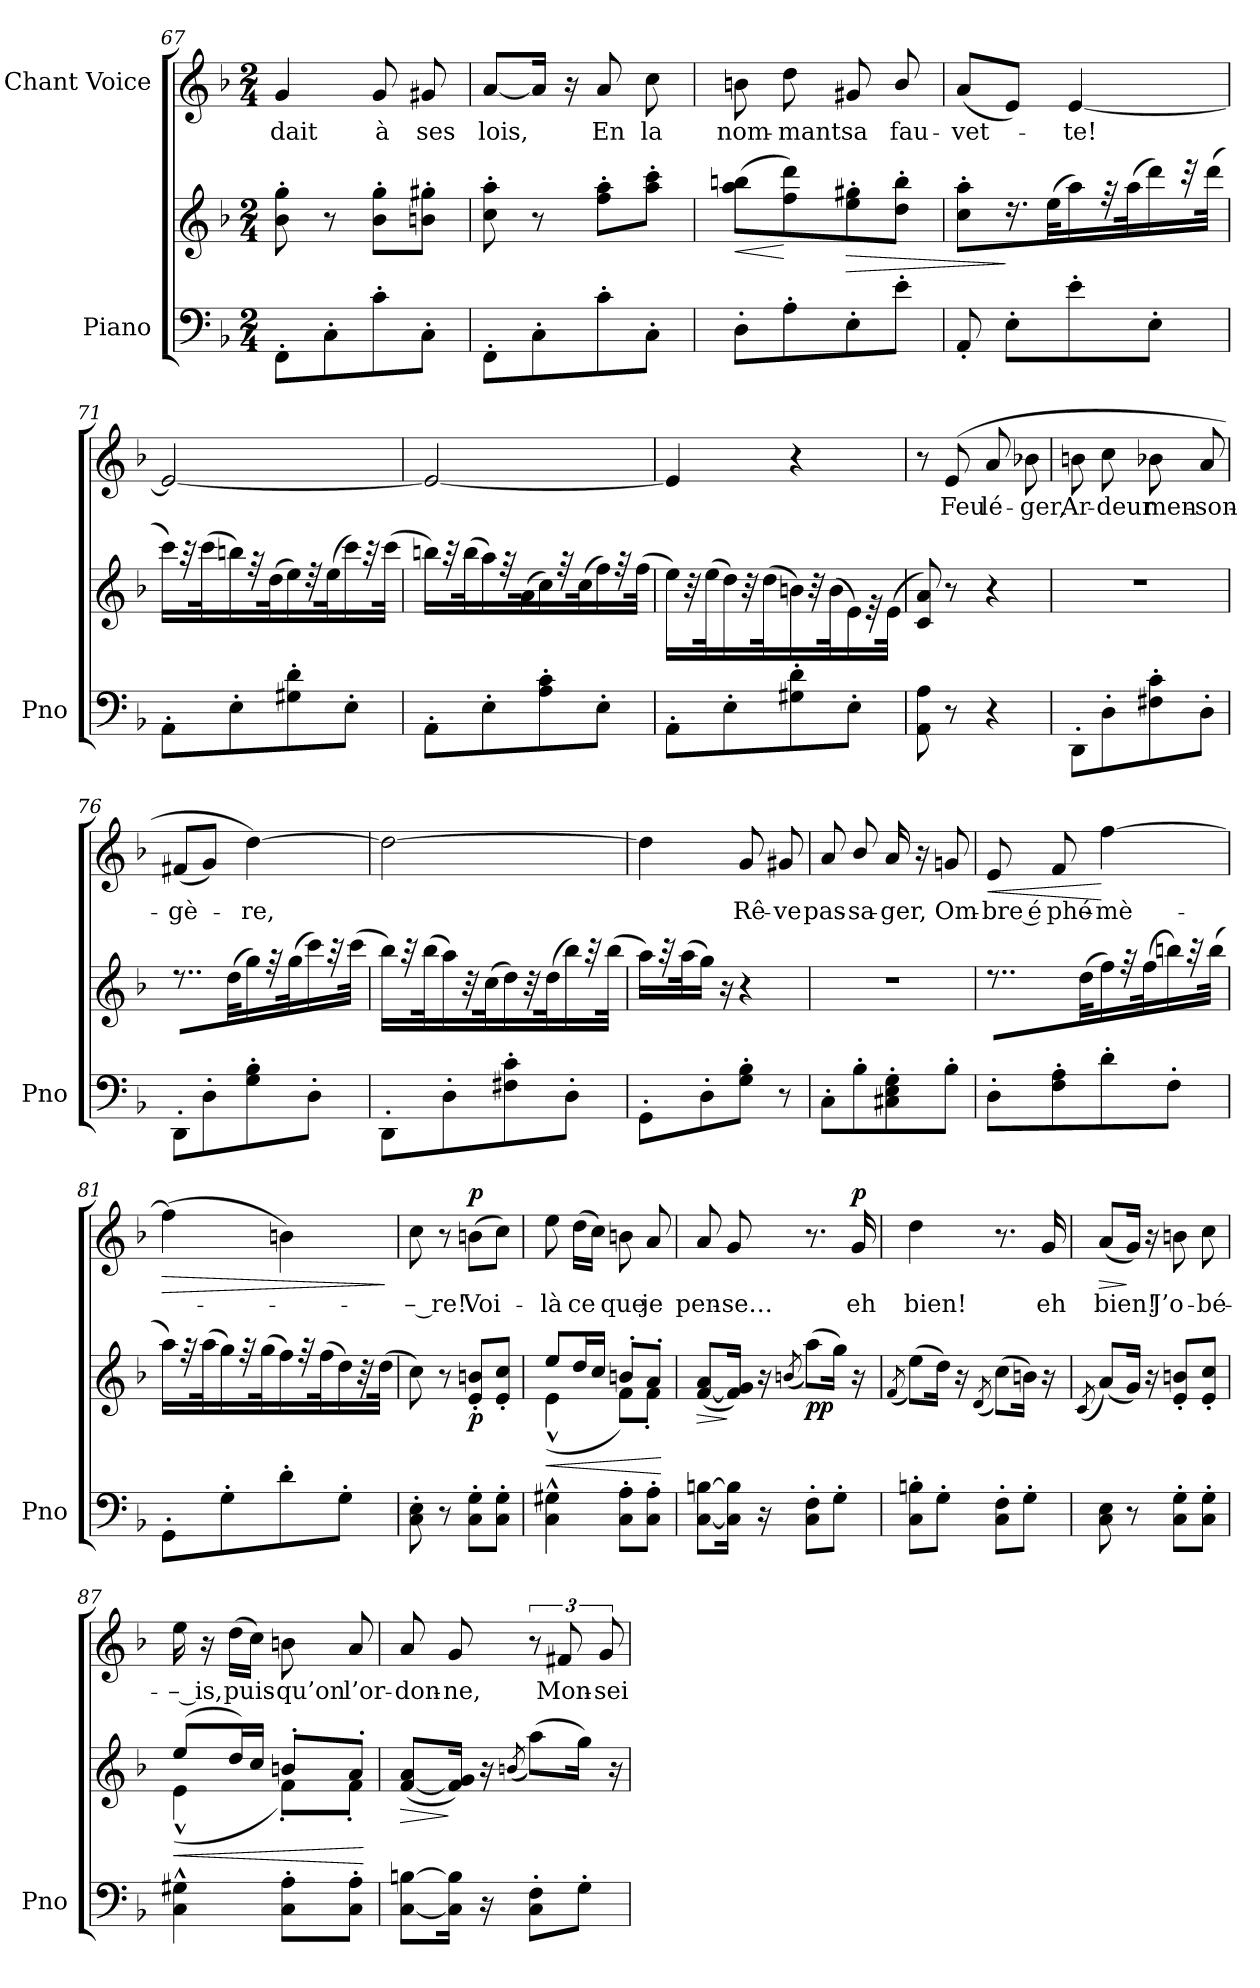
**kern	**kern	**dynam	**kern	**text	**dynam
*part2	*part2	*part2	*part1	*part1	*part1
*staff3	*staff2	*staff2/3	*staff1	*staff1	*staff1
*I"Piano	*	*	*I"Chant Voice	*	*
*I'Pno	*	*	*	*	*
*clefF4	*clefG2	*	*clefG2	*	*
*k[b-]	*k[b-]	*	*k[b-]	*	*
*M2/4	*M2/4	*	*M2/4	*	*
=67	=67	=67	=67	=67	=67
!	!	!	!	!LO:LY:b	!
8FF'\L	8b-\' 8gg\'	.	4g/	-dait	.
8C'\	8r	.	.	.	.
!	!	!	!	!LO:LY:b	!
8c'\	8b-\' 8gg\'L	.	8g/	à	.
!	!	!	!	!LO:LY:b	!
8C'\J	8bn\' 8gg#X\'J	.	8g#X/	ses	.
=68	=68	=68	=68	=68	=68
!	!	!	!	!LO:LY:b	!
8FF'\L	8cc\' 8aa\'	.	[8a/L	lois,	.
8C'\	8r	.	16a/Jk]	.	.
.	.	.	16r	.	.
!	!	!	!	!LO:LY:b	!
8c'\	8ff\' 8aa\'L	.	8a/	En	.
!	!	!	!	!LO:LY:b	!
8C'\J	8aa\' 8ccc\'J	.	8cc\	la	.
=69	=69	=69	=69	=69	=69
!	!	!LO:HP:b	!	!LO:LY:b	!
8D'\L	(8aa\ 8bbn\L	<	8bn\	nom-	.
!	!	!	!	!LO:LY:b	!
8A'\	8ff\ 8ddd\)	[	8dd\	-mant	.
!	!	!LO:HP:b	!	!LO:LY:b	!
8E'\	8ee\' 8gg#X\'	>	8g#X/	sa	.
!	!	!	!	!LO:LY:b	!
8e'\J	8dd\' 8bb\'J	.	8b/	fau-	.
=70	=70	=70	=70	=70	=70
!	!	!	!	!LO:LY:b	!
8AA'/	8cc\' 8aa\'	.	(8a/L	-vet-	.
8E'\L	16.r	]	8e/J)	.	.
.	(32ee\	.	.	.	.
!	!	!	!	!LO:LY:b	!
8e'\	16aa\LL)	.	[4e/	-te!	.
.	32r	.	.	.	.
.	(32aa\J	.	.	.	.
8E'\J	16ddd\)	.	.	.	.
.	32r	.	.	.	.
.	(32ddd\JJJ	.	.	.	.
!!LO:PB:g=z
=71	=71	=71	=71	=71	=71
8AA'\L	16ccc\LL)	.	2e/_	.	.
.	32r	.	.	.	.
.	(32ccc\J	.	.	.	.
8E'\	16bbn\)	.	.	.	.
.	32r	.	.	.	.
.	(32dd\JJJ	.	.	.	.
8G#X\' 8d\'	16ee\LL)	.	.	.	.
.	32r	.	.	.	.
.	(32ee\J	.	.	.	.
8E'\J	16ccc\)	.	.	.	.
.	32r	.	.	.	.
.	(32ccc\JJJ	.	.	.	.
=72	=72	=72	=72	=72	=72
8AA'\L	16bbn\LL)	.	2e/_	.	.
.	32r	.	.	.	.
.	(32bb\J	.	.	.	.
8E'\	16aa\)	.	.	.	.
.	32r	.	.	.	.
.	(32a\JJJ	.	.	.	.
8A\' 8c\'	16cc\LL)	.	.	.	.
.	32r	.	.	.	.
.	(32cc\J	.	.	.	.
8E'\J	16ff\)	.	.	.	.
.	32r	.	.	.	.
.	(32ff\JJJ	.	.	.	.
!!LO:LB:g=z
=73	=73	=73	=73	=73	=73
8AA'\L	16ee\LL)	.	4e/]	.	.
.	32r	.	.	.	.
.	(>32ee\J	.	.	.	.
8E'\	16dd\)	.	.	.	.
.	32r	.	.	.	.
.	(32dd\JJJ	.	.	.	.
8G#X\' 8d\'	16bn\LL)	.	4r	.	.
.	32r	.	.	.	.
.	(32b\J	.	.	.	.
8E'\J	16e\)	.	.	.	.
.	32r	.	.	.	.
.	(32e\JJJ	.	.	.	.
!!LO:PB:g=z
=74	=74	=74	=74	=74	=74
8AA\ 8A\	8c/ 8a/)	.	8r	.	.
!	!	!	!	!LO:LY:b	!
8r	8r	.	(8e/	Feu	.
!	!	!	!	!LO:LY:b	!
4r	4r	.	8a/	lé-	.
!	!	!	!	!LO:LY:b	!
.	.	.	8b-X\	-ger,	.
=75	=75	=75	=75	=75	=75
!	!	!LO:DY:b	!	!LO:LY:b	!
!	!	!LO:DY:n=1:b	!	!	!
8DD'\L	2r	other-dynamics pp	8bn\	Ar-	.
!	!	!	!	!LO:LY:b	!
8D'\	.	.	8cc\	-deur	.
!	!	!	!	!LO:LY:b	!
8F#X\' 8c\'	.	.	8b-X\	men-	.
!	!	!	!	!LO:LY:b	!
8D'\J	.	.	8a/	-son-	.
=76	=76	=76	=76	=76	=76
!	!	!	!	!LO:LY:b	!
8DD'>\L	8..r	.	(8f#X/L	-gè-	.
8D'>\	.	.	8g/J)	.	.
.	(32dd\	.	.	.	.
!	!	!	!	!LO:LY:b	!
8G\'> 8B-\'>	16gg\LL)	.	[4dd\)	-re,	.
.	32r	.	.	.	.
.	(32gg\J	.	.	.	.
8D'>\J	16ccc\)	.	.	.	.
.	32r	.	.	.	.
.	(32ccc\JJJ	.	.	.	.
!!LO:LB:g=z
=77	=77	=77	=77	=77	=77
8DD'>\L	16bb-\LL)	.	2dd\_	.	.
.	32r	.	.	.	.
.	(32bb-\J	.	.	.	.
8D'>\	16aa\)	.	.	.	.
.	32r	.	.	.	.
.	(32cc\JJJ	.	.	.	.
8F#X\'> 8c\'>	16dd\LL)	.	.	.	.
.	32r	.	.	.	.
.	(32dd\J	.	.	.	.
8D'>\J	16bb-\)	.	.	.	.
.	32r	.	.	.	.
.	(32bb-\JJJ	.	.	.	.
!!LO:LB:g=z
=78	=78	=78	=78	=78	=78
8GG'\L	16aa\LL)	.	4dd\]	.	.
.	32r	.	.	.	.
.	(32aa\J	.	.	.	.
8D'\	16gg\JJ)	.	.	.	.
.	16r	.	.	.	.
!	!	!	!	!LO:LY:b	!
8G\' 8B-\'J	4r	.	8g/	Rê-	.
!	!	!	!	!LO:LY:b	!
8r	.	.	8g#X/	-ve	.
=79	=79	=79	=79	=79	=79
!	!	!	!	!LO:LY:b	!
8C'\L	2r	.	8a/	pas-	.
!	!	!	!	!LO:LY:b	!
8B-'\	.	.	8b-/	-sa-	.
!	!	!	!	!LO:LY:b	!
8C#X\' 8E\' 8G\'	.	.	16a/	-ger,	.
.	.	.	16r	.	.
!	!	!	!	!LO:LY:b	!
8B-'\J	.	.	8gn/	Om-	.
=80	=80	=80	=80	=80	=80
!	!	!	!	!LO:LY:b	!LO:HP:b
8D'\L	8..r	.	8e/	bre é	<
!	!	!	!	!LO:LY:b	!
8F\' 8A\'	.	.	8f/	-phé-	.
.	(32dd\	.	.	.	.
!	!	!	!	!LO:LY:b	!
8d'\	16ff\LL)	.	[4ff\	-mè-	[
.	32r	.	.	.	.
.	(32ff\J	.	.	.	.
8F'\J	16bbn\)	.	.	.	.
.	32r	.	.	.	.
.	(32bb\JJJ	.	.	.	.
!!LO:LB:g=z
=81	=81	=81	=81	=81	=81
!	!	!	!	!	!LO:HP:b
8GG'\L	16aa\LL)	.	(4ff\]	.	>
.	32r	.	.	.	.
.	(32aa\J	.	.	.	.
8G'\	16gg\)	.	.	.	.
.	32r	.	.	.	.
.	(32gg\JJJ	.	.	.	.
8d'\	16ff\LL)	.	4bn\)	.	.
.	32r	.	.	.	.
.	(32ff\J	.	.	.	.
8G'\J	16dd\)	.	.	.	.
.	32r	.	.	.	.
.	(32dd\JJJ	.	.	.	.
.	.	.	.	.	]
!!LO:PB:g=z
=82	=82	=82	=82	=82	=82
!	!	!	!	!LO:LY:b	!
8C\' 8E\'	8cc\)	.	8cc\	-– re!	.
8r	8r	.	8r	.	.
!	!	!LO:DY:b	!	!LO:LY:b	!LO:DY:a
8C\' 8G\'L	8e/' 8bn/'L	p	(8bn\L	Voi-	p
8C\' 8G\'J	8e/' 8cc/'J	.	8cc\J)	.	.
=83	=83	=83	=83	=83	=83
!	!	!LO:HP:b	!	!LO:LY:b	!
*	*^	*	*	*	*
4C\^^ 4G#X\^^	8ee/L	(4e^^\	<	8ee\	-là	.
!	!	!	!	!	!LO:LY:b	!
.	16dd/L	.	.	(16dd\LL	ce	.
.	16cc/JJ	.	.	16cc\JJ)	.	.
!	!	!	!	!	!LO:LY:b	!
8C\' 8A\'L	8bn'/L	8f\L)	.	8bn\	que	.
!	!	!	!	!	!LO:LY:b	!
8C\' 8A\'J	8a'/J	8f'\J	.	8a/	je	.
*	*v	*v	*	*	*	*
.	.	[	.	.	.
=84	=84	=84	=84	=84	=84
!	!	!LO:HP:b	!	!LO:LY:b	!
[8C\ [8Bn\L	([<8f/ 8a/L	>	8a/	pen-	.
!	!	!	!	!LO:LY:b	!
16C\] 16B\]Jk	16f/] 16g/Jk)	]	8g/	-se…	.
16r	16r	.	.	.	.
.	(8qbn/	.	.	.	.
!	!	!LO:DY:b	!	!	!
8C\' 8F\'L	(8aa\L)	pp	8.r	.	.
8G'\J	16gg\Jk)	.	.	.	.
!	!	!	!	!LO:LY:b	!LO:DY:a
.	16r	.	16g/	eh	p
=85	=85	=85	=85	=85	=85
.	(8qf/	.	.	.	.
!	!	!	!	!LO:LY:b	!
8C\' 8Bn\'L	(8ee\L)	.	4dd\	bien!	.
8G'\J	16dd\Jk)	.	.	.	.
.	16r	.	.	.	.
.	(8qd/	.	.	.	.
8C\' 8F\'L	(8cc\L)	.	8.r	.	.
8G'\J	16bn\Jk)	.	.	.	.
!	!	!	!	!LO:LY:b	!
.	16r	.	16g/	eh	.
=86	=86	=86	=86	=86	=86
.	(8qc/	.	.	.	.
!	!	!	!	!LO:LY:b	!LO:HP:b
8C\ 8E\	(8a/L)	.	(8a/L	bien!	>
8r	16g/Jk)	.	16g/Jk)	.	]
.	16r	.	16r	.	.
!	!	!	!	!LO:LY:b	!
8C\' 8G\'L	8e/' 8bn/'L	.	8bn\	J’o-	.
!	!	!	!	!LO:LY:b	!
8C\' 8G\'J	8e/' 8cc/'J	.	8cc\	-bé-	.
!!LO:LB:g=z
=87	=87	=87	=87	=87	=87
!	!	!LO:HP:b	!	!LO:LY:b	!
*	*^	*	*	*	*
4C\^^ 4G#X\^^	(<8ee/L	(4e^^\	<	16ee\	-– is,	.
.	.	.	.	16r	.	.
!	!	!	!	!	!LO:LY:b	!
.	16dd/L)	.	.	(16dd\LL	puis-	.
.	16cc/JJ	.	.	16cc\JJ)	.	.
!	!	!	!	!	!LO:LY:b	!
8C\' 8A\'L	8bn'/L	8f'\L)	.	8bn\	-qu’on	.
!	!	!	!	!	!LO:LY:b	!
8C\' 8A\'J	8a'/J	8f'\J	.	8a/	l’or-	.
*	*v	*v	*	*	*	*
.	.	[	.	.	.
=88	=88	=88	=88	=88	=88
!	!	!LO:HP:b	!	!LO:LY:b	!
[8C\ [8Bn\L	([<8f/ 8a/L	>	8a/	-don-	.
!	!	!	!	!LO:LY:b	!
16C\] 16B\]Jk	16f/] 16g/Jk)	]	8g/	-ne,	.
16r	16r	.	.	.	.
.	(8qbn/	.	.	.	.
8C\' 8F\'L	(8aa\L)	.	12r	.	.
!	!	!	!	!LO:LY:b	!
.	.	.	12f#X/	Mon-	.
8G'\J	16gg\Jk)	.	.	.	.
!	!	!	!	!LO:LY:b	!
.	.	.	12g/	-sei-	.
.	16r	.	.	.	.
=	=	=	=	=	=
*-	*-	*-	*-	*-	*-
